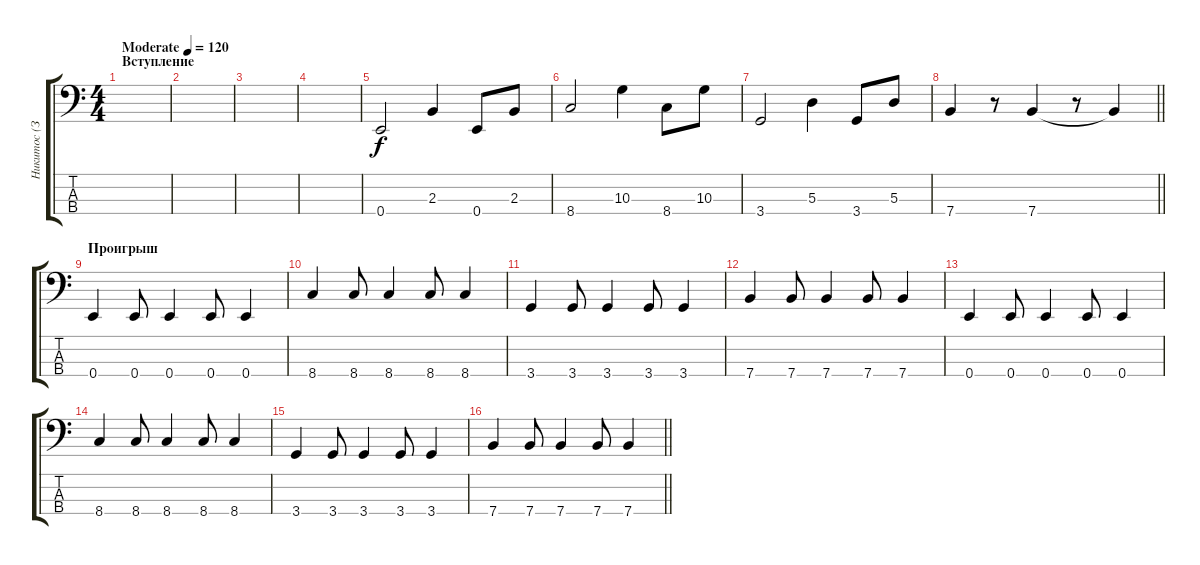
\track ("Никитос (Звук) Бас-гитара" "Никитос (З") {instrument electricbasspick}
\staff {score tabs}
\tuning (G2 D2 A1 E1) {hide}
\ts (4 4)
\section ("" "Вступление")
\tempo (120 "Moderate")
\clef f4
\ks c
|
|
|
|
0.4.2 2.3.4 0.4.8 2.3.8 |
8.4.2 10.3.4 8.4.8 10.3.8 |
3.4.2 5.3.4 3.4.8 5.3.8 |
\barLineRight lightlight
7.4.4 r.8 7.4.4 r.8 7.4{t}.4 |
\section ("" "Проигрыш")
0.4.4 0.4.8 0.4.4 0.4.8 0.4.4 |
8.4.4 8.4.8 8.4.4 8.4.8 8.4.4 |
3.4.4 3.4.8 3.4.4 3.4.8 3.4.4 |
7.4.4 7.4.8 7.4.4 7.4.8 7.4.4 |
0.4.4 0.4.8 0.4.4 0.4.8 0.4.4 |
8.4.4 8.4.8 8.4.4 8.4.8 8.4.4 |
3.4.4 3.4.8 3.4.4 3.4.8 3.4.4 |
\barLineRight lightlight
7.4.4 7.4.8 7.4.4 7.4.8 7.4.4
